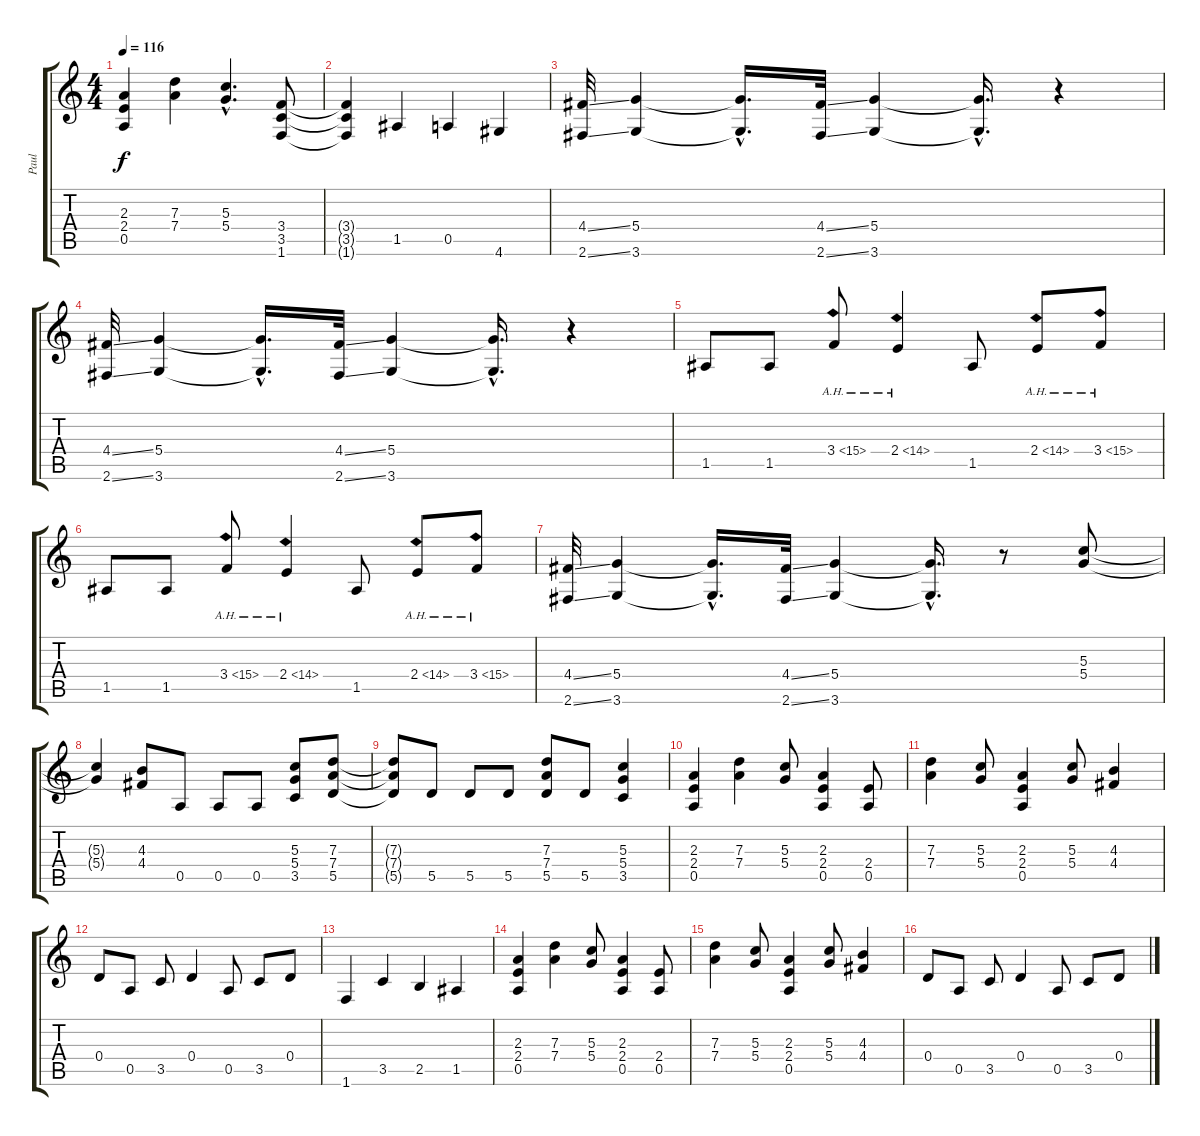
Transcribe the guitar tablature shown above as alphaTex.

\track ("Paul" "Paul") {instrument overdrivenguitar}
\staff {score tabs}
\tuning (E4 B3 G3 D3 A2 E2) {hide}
\ts (4 4)
\tempo 116
\clef g2
\ks c
(2.3{t} 2.4{t} 0.5{t}).4{dy f} (7.3 7.4).4 (5.3{hac} 5.4{hac}).4{d} (3.4 3.5 1.6).8 |
(3.4{t} 3.5{t} 1.6{t}).4 1.5.4 0.5.4 4.6.4 |
(4.4{ss} 2.6{ss}).32 (5.4 3.6).4 (5.4{hac t} 3.6{hac t}).16{d} (4.4{ss} 2.6{ss}).32 (5.4 3.6).4 (5.4{hac t} 3.6{hac t}).16{d} r.4 |
(4.4{ss} 2.6{ss}).32 (5.4 3.6).4 (5.4{hac t} 3.6{hac t}).16{d} (4.4{ss} 2.6{ss}).32 (5.4 3.6).4 (5.4{hac t} 3.6{hac t}).16{d} r.4 |
1.5.8 1.5.8 3.4{ah 12}.8 2.4{ah 12}.4 1.5.8 2.4{ah 12}.8 3.4{ah 12}.8 |
1.5.8 1.5.8 3.4{ah 12}.8 2.4{ah 12}.4 1.5.8 2.4{ah 12}.8 3.4{ah 12}.8 |
(4.4{ss} 2.6{ss}).32 (5.4 3.6).4 (5.4{hac t} 3.6{hac t}).16{d} (4.4{ss} 2.6{ss}).32 (5.4 3.6).4 (5.4{hac t} 3.6{hac t}).16{d} r.8 (5.3 5.4).8 |
(5.3{t} 5.4{t}).4 (4.3 4.4).8 0.5.8 0.5.8 0.5.8 (5.3 5.4 3.5).8 (7.3 7.4 5.5).8 |
(7.3{t} 7.4{t} 5.5{t}).8 5.5.8 5.5.8 5.5.8 (7.3 7.4 5.5).8 5.5.8 (5.3 5.4 3.5).4 |
(2.3 2.4 0.5).4 (7.3 7.4).4 (5.3 5.4).8 (2.3 2.4 0.5).4 (2.4 0.5).8 |
(7.3 7.4).4 (5.3 5.4).8 (2.3 2.4 0.5).4 (5.3 5.4).8 (4.3 4.4).4 |
0.4.8 0.5.8 3.5.8 0.4.4 0.5.8 3.5.8 0.4.8 |
1.6.4 3.5.4 2.5.4 1.5.4 |
(2.3 2.4 0.5).4 (7.3 7.4).4 (5.3 5.4).8 (2.3 2.4 0.5).4 (2.4 0.5).8 |
(7.3 7.4).4 (5.3 5.4).8 (2.3 2.4 0.5).4 (5.3 5.4).8 (4.3 4.4).4 |
0.4.8 0.5.8 3.5.8 0.4.4 0.5.8 3.5.8 0.4.8
